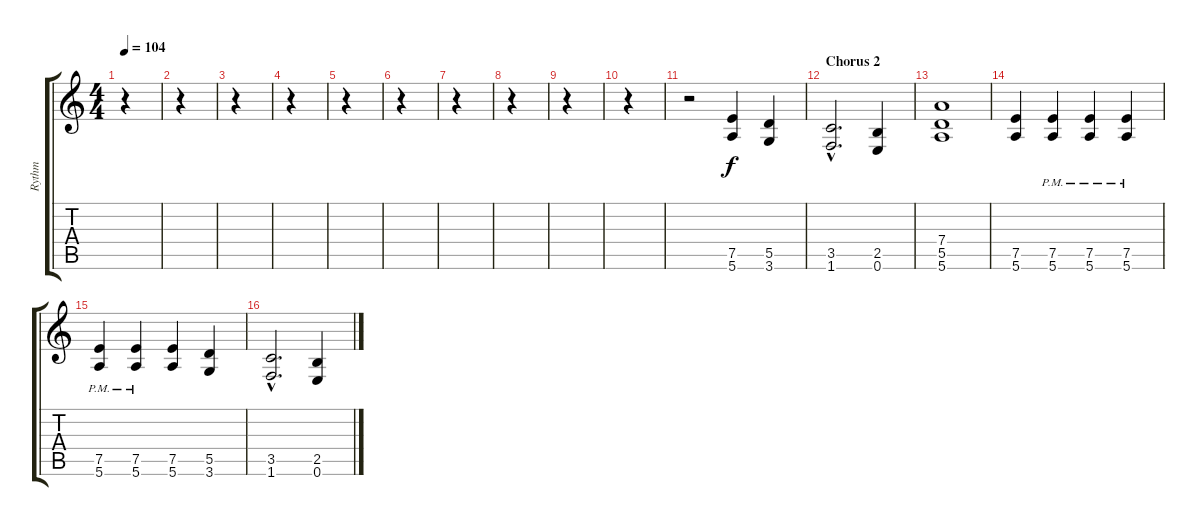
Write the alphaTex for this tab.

\track ("Rythm" "Rythm") {instrument overdrivenguitar}
\staff {score tabs}
\tuning (E4 B3 G3 D3 A2 E2) {hide}
\ts (4 4)
\tempo 104
\clef g2
\ks c
r.4{dy f} |
r.4 |
r.4 |
r.4 |
r.4 |
r.4 |
r.4 |
r.4 |
r.4 |
r.4 |
r.2 (7.5 5.6).4 (5.5 3.6).4 |
\section ("" "Chorus 2")
(3.5{hac} 1.6{hac}).2{d} (2.5 0.6).4 |
(7.4 5.5 5.6).1 |
(7.5 5.6).4 (7.5{pm} 5.6{pm}).4 (7.5{pm} 5.6{pm}).4 (7.5{pm} 5.6{pm}).4 |
(7.5{pm} 5.6{pm}).4 (7.5{pm} 5.6{pm}).4 (7.5 5.6).4 (5.5 3.6).4 |
(3.5{hac} 1.6{hac}).2{d} (2.5 0.6).4
